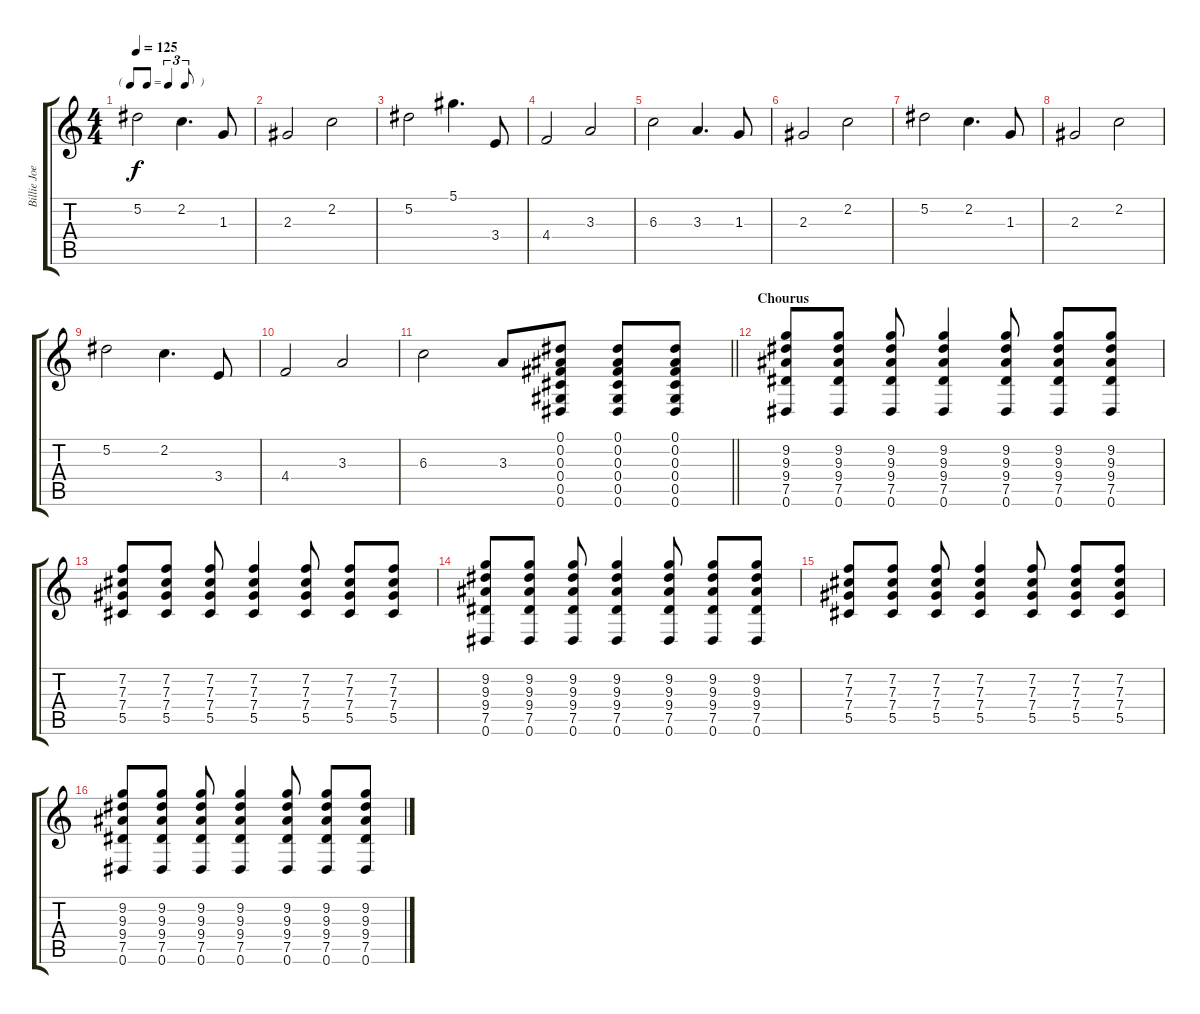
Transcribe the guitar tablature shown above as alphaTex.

\track ("Billie Joe" "Billie Joe") {instrument distortionguitar}
\staff {score tabs}
\tuning (Eb4 Bb3 Gb3 Db3 Ab2 Eb2) {hide}
\ts (4 4)
\tf triplet8th
\tempo 125
\clef g2
\ks c
5.2.2{dy f} 2.2.4{d} 1.3.8 |
2.3.2 2.2.2 |
5.2.2 5.1.4{d} 3.4.8 |
4.4.2 3.3.2 |
6.3.2 3.3.4{d} 1.3.8 |
2.3.2 2.2.2 |
5.2.2 2.2.4{d} 1.3.8 |
2.3.2 2.2.2 |
5.2.2 2.2.4{d} 3.4.8 |
4.4.2 3.3.2 |
\barLineRight lightlight
6.3.2 3.3.8 (0.1 0.2 0.3 0.4 0.5 0.6).8 (0.1 0.2 0.3 0.4 0.5 0.6).8 (0.1 0.2 0.3 0.4 0.5 0.6).8 |
\section ("" "Chourus")
(9.2 9.3 9.4 7.5 0.6).8 (9.2 9.3 9.4 7.5 0.6).8 (9.2 9.3 9.4 7.5 0.6).8 (9.2 9.3 9.4 7.5 0.6).4 (9.2 9.3 9.4 7.5 0.6).8 (9.2 9.3 9.4 7.5 0.6).8 (9.2 9.3 9.4 7.5 0.6).8 |
(7.2 7.3 7.4 5.5).8 (7.2 7.3 7.4 5.5).8 (7.2 7.3 7.4 5.5).8 (7.2 7.3 7.4 5.5).4 (7.2 7.3 7.4 5.5).8 (7.2 7.3 7.4 5.5).8 (7.2 7.3 7.4 5.5).8 |
(9.2 9.3 9.4 7.5 0.6).8 (9.2 9.3 9.4 7.5 0.6).8 (9.2 9.3 9.4 7.5 0.6).8 (9.2 9.3 9.4 7.5 0.6).4 (9.2 9.3 9.4 7.5 0.6).8 (9.2 9.3 9.4 7.5 0.6).8 (9.2 9.3 9.4 7.5 0.6).8 |
(7.2 7.3 7.4 5.5).8 (7.2 7.3 7.4 5.5).8 (7.2 7.3 7.4 5.5).8 (7.2 7.3 7.4 5.5).4 (7.2 7.3 7.4 5.5).8 (7.2 7.3 7.4 5.5).8 (7.2 7.3 7.4 5.5).8 |
(9.2 9.3 9.4 7.5 0.6).8 (9.2 9.3 9.4 7.5 0.6).8 (9.2 9.3 9.4 7.5 0.6).8 (9.2 9.3 9.4 7.5 0.6).4 (9.2 9.3 9.4 7.5 0.6).8 (9.2 9.3 9.4 7.5 0.6).8 (9.2 9.3 9.4 7.5 0.6).8
